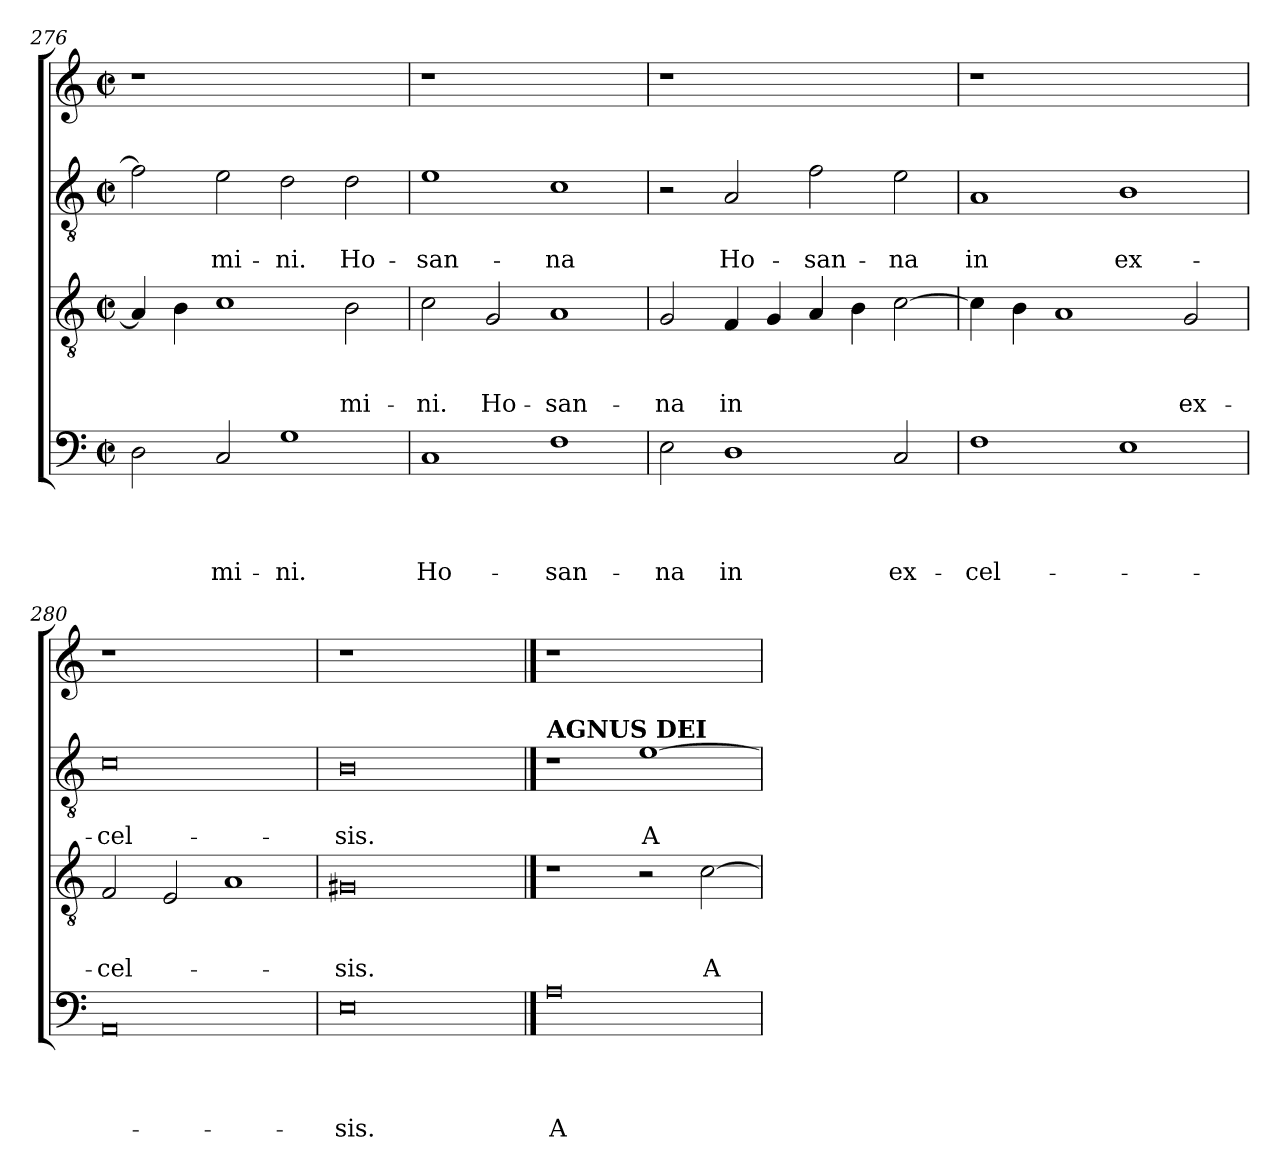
**kern	**text	**text	**text	**text	**kern	**text	**text	**text	**kern	**text	**text	**kern
*part4	*part4	*part4	*part4	*part4	*part3	*part3	*part3	*part3	*part2	*part2	*part2	*part1
*staff4	*staff4	*staff4	*staff4	*staff4	*staff3	*staff3	*staff3	*staff3	*staff2	*staff2	*staff2	*staff1
!!LO:LB:g=z
*clefF4	*	*	*	*	*clefGv2	*	*	*	*clefGv2	*	*	*clefG2
*k[]	*	*	*	*	*k[]	*	*	*	*k[]	*	*	*k[]
*C:	*	*	*	*	*C:	*	*	*	*C:	*	*	*C:
*M2/2	*	*	*	*	*M2/2	*	*	*	*M2/2	*	*	*M2/2
*met(c|)	*	*	*	*	*met(c|)	*	*	*	*met(c|)	*	*	*met(c|)
=276	=276	=276	=276	=276	=276	=276	=276	=276	=276	=276	=276	=276
2D\	.	.	.	.	4A/]	.	.	.	2f\]	.	.	1r
.	.	.	.	.	4B\	.	.	.	.	.	.	.
2C/	.	.	.	-mi-	1c	.	.	.	2e\	.	-mi-	.
1G	.	.	.	-ni.	.	.	.	.	2d\	.	-ni.	1ryy
.	.	.	.	.	2B\	.	.	-mi-	2d\	.	Ho-	.
=277	=277	=277	=277	=277	=277	=277	=277	=277	=277	=277	=277	=277
1C	.	.	.	Ho-	2c\	.	.	-ni.	1e	.	-san-	1r
.	.	.	.	.	2G/	.	.	Ho-	.	.	.	.
1F	.	.	.	-san-	1A	.	.	-san-	1c	.	-na	1ryy
=278	=278	=278	=278	=278	=278	=278	=278	=278	=278	=278	=278	=278
2E\	.	.	.	-na	2G/	.	.	-na	2r	.	.	1r
1D	.	.	.	in	4F/	.	.	in	2A/	.	Ho-	.
.	.	.	.	.	4G/	.	.	.	.	.	.	.
.	.	.	.	.	4A/	.	.	.	2f\	.	-san-	1ryy
.	.	.	.	.	4B\	.	.	.	.	.	.	.
2C/	.	.	.	ex-	[2c\	.	.	.	2e\	.	-na	.
=279	=279	=279	=279	=279	=279	=279	=279	=279	=279	=279	=279	=279
1F	.	.	.	-cel-	4c\]	.	.	.	1A	.	in	1r
.	.	.	.	.	4B\	.	.	.	.	.	.	.
.	.	.	.	.	1A	.	.	.	.	.	.	.
1E	.	.	.	.	.	.	.	.	1B	.	ex-	1ryy
.	.	.	.	.	2G/	.	.	ex-	.	.	.	.
=280	=280	=280	=280	=280	=280	=280	=280	=280	=280	=280	=280	=280
0AA	.	.	.	.	2F/	.	.	-cel-	0c	.	-cel-	1r
.	.	.	.	.	2E/	.	.	.	.	.	.	.
.	.	.	.	.	1A	.	.	.	.	.	.	1ryy
=281	=281	=281	=281	=281	=281	=281	=281	=281	=281	=281	=281	=281
0E	.	.	.	-sis.	0G#X	.	.	-sis.	0B	.	-sis.	1r
.	.	.	.	.	.	.	.	.	.	.	.	1ryy
!!LO:PB:g=z
==281X6	==281X6	==281X6	==281X6	==281X6	==281X6	==281X6	==281X6	==281X6	==281X6	==281X6	==281X6	==281X6
!	!	!	!	!	!	!	!	!	!LO:TX:a:B:t=AGNUS DEI	!	!	!
0A	.	.	.	A-	1r	.	.	.	1r	.	.	1r
.	.	.	.	.	2r	.	.	.	[1e	.	A-	1ryy
.	.	.	.	.	[2c\	.	.	A-	.	.	.	.
=	=	=	=	=	=	=	=	=	=	=	=	=
*-	*-	*-	*-	*-	*-	*-	*-	*-	*-	*-	*-	*-
